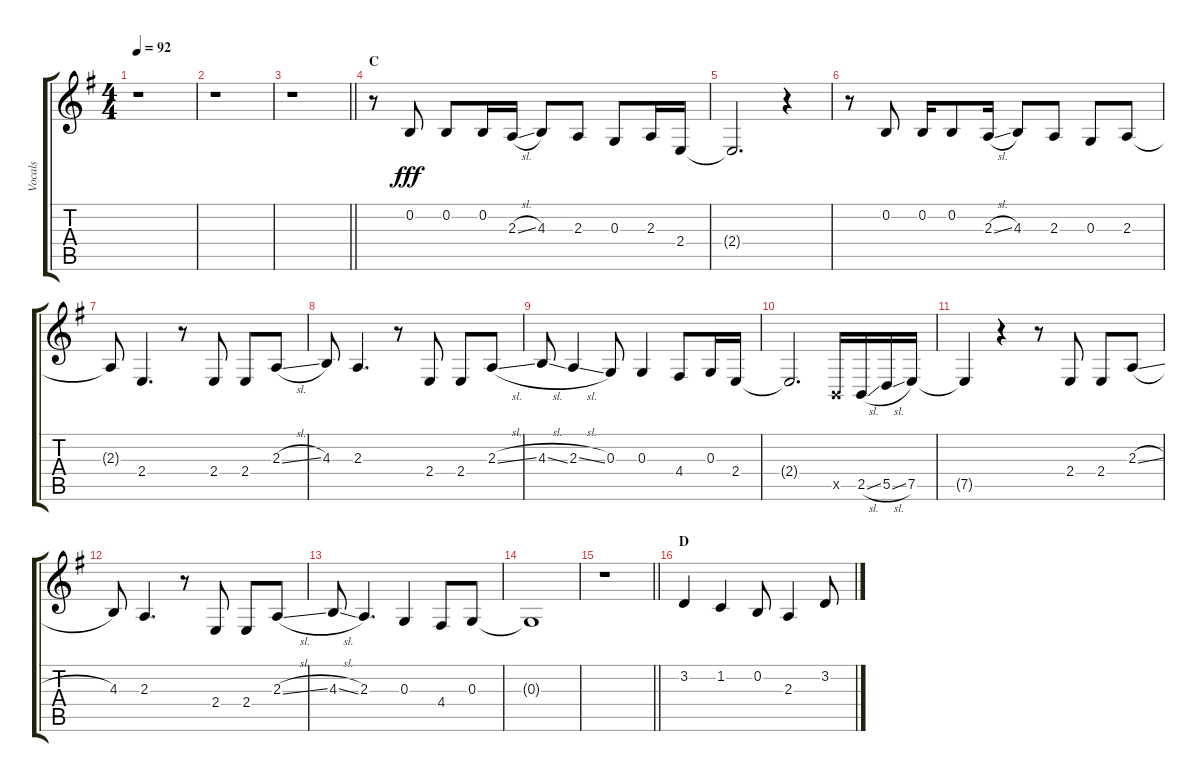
\track ("Vocals" "Vocals") {instrument voiceoohs}
\staff {score tabs}
\tuning (E4 B3 G3 D3 A2 E2) {hide}
\ts (4 4)
\tempo 92
\clef g2
\ks g
r.1{dy fff} |
r.1 |
\barLineRight lightlight
r.1 |
\section ("" "C")
r.8 0.2.8 0.2.8 0.2.16 2.3{sl}.16 4.3.8 2.3.8 0.3.8 2.3.16 2.4.16 |
2.4{t}.2{d} r.4 |
r.8 0.2.8 0.2.16 0.2.8 2.3{sl}.16 4.3.8 2.3.8 0.3.8 2.3.8 |
2.3{t}.8 2.4.4{d} r.8 2.4.8 2.4.8 2.3{sl}.8 |
4.3.8 2.3.4{d} r.8 2.4.8 2.4.8 2.3{sl}.8 |
4.3{sl}.8 2.3{sl}.4 0.3.8 0.3.4 4.4.8 0.3.16 2.4.16 |
2.4{t}.2{d} 2.5{x}.16 2.5{sl}.16 5.5{sl}.16 7.5.16 |
7.5{t}.4 r.4 r.8 2.4.8 2.4.8 2.3{sl}.8 |
4.3.8 2.3.4{d} r.8 2.4.8 2.4.8 2.3{sl}.8 |
4.3{sl}.8 2.3.4{d} 0.3.4 4.4.8 0.3.8 |
0.3{t}.1 |
\barLineRight lightlight
r.1 |
\section ("" "D")
3.2.4 1.2.4 0.2.8 2.3.4 3.2.8
